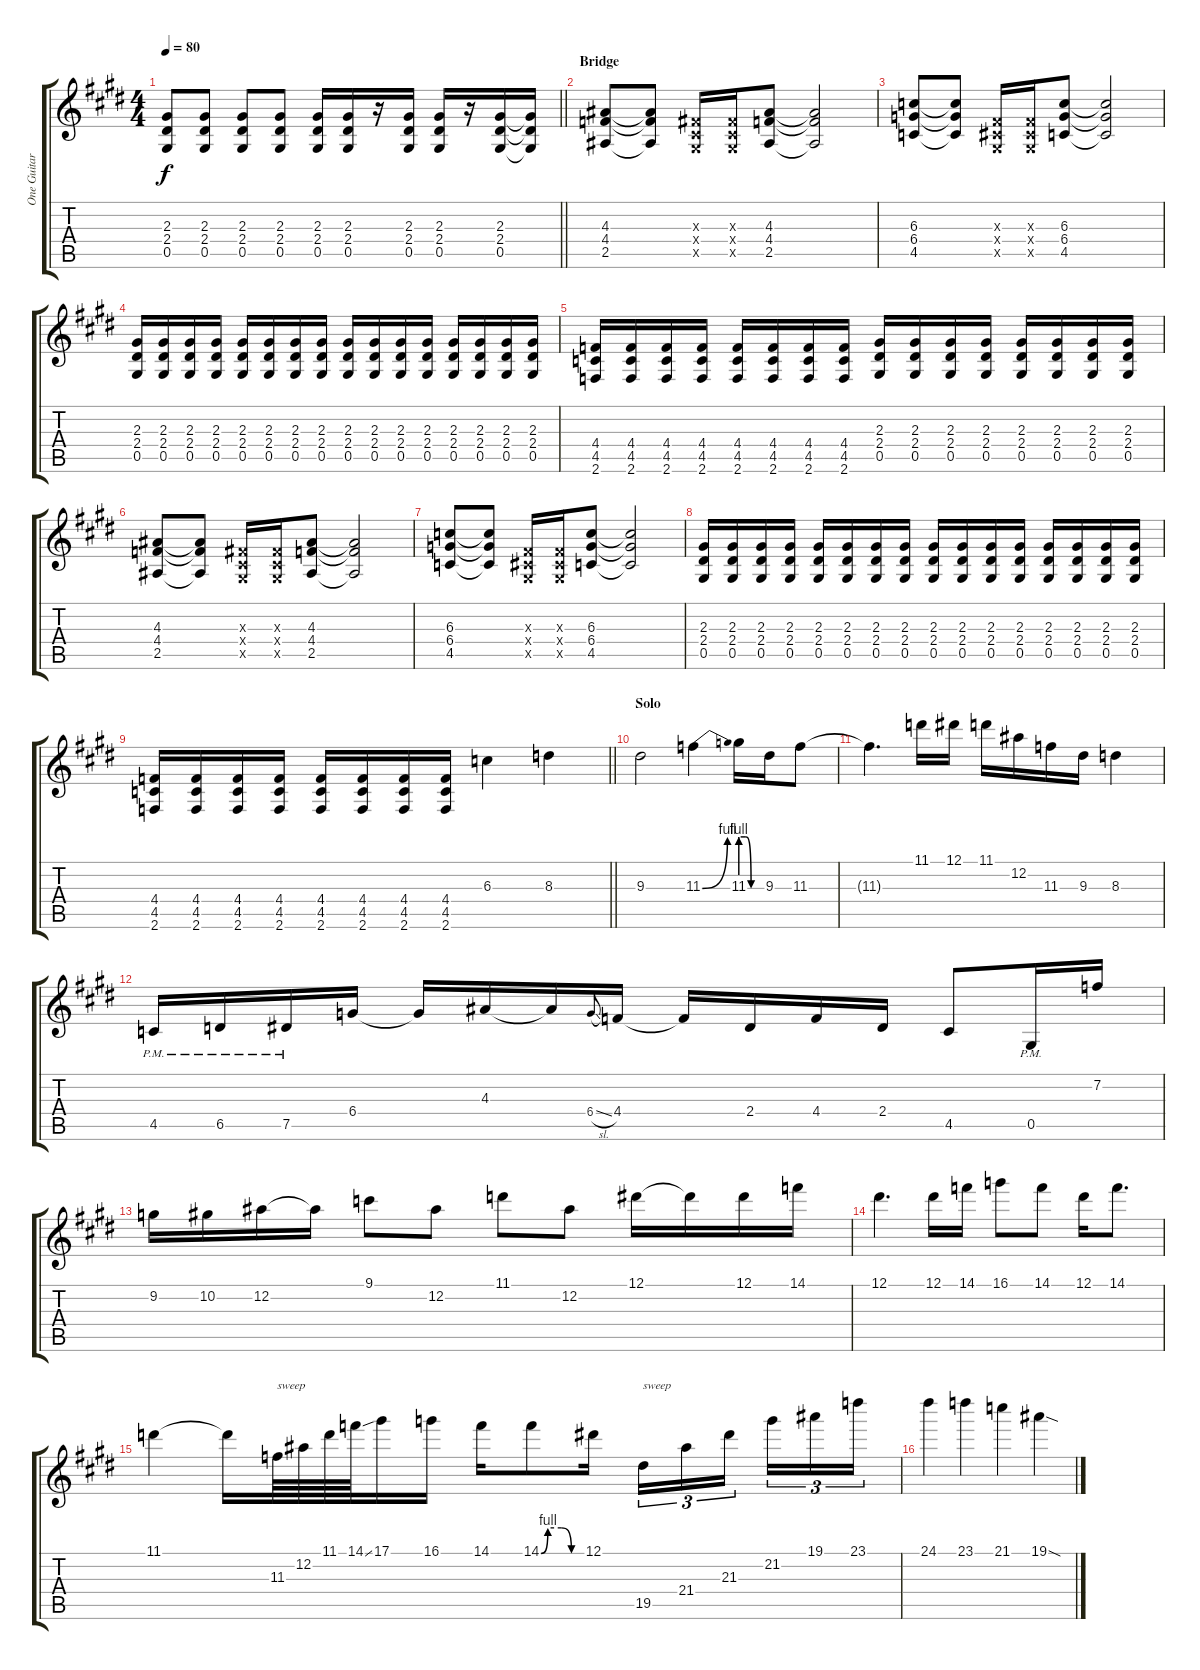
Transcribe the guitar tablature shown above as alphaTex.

\track ("One Guitar" "One Guitar") {mute instrument acousticguitarsteel}
\staff {score tabs}
\tuning (Eb4 Bb3 Gb3 Db3 Ab2 Eb2) {hide}
\ts (4 4)
\tempo 80
\clef g2
\barLineRight lightlight
\ks e
(2.3 2.4 0.5).8{dy f} (2.3 2.4 0.5).8 (2.3 2.4 0.5).8 (2.3 2.4 0.5).8 (2.3 2.4 0.5).16 (2.3 2.4 0.5).16 r.16 (2.3 2.4 0.5).16 (2.3 2.4 0.5).16 r.16 (2.3 2.4 0.5).16 (2.3{t} 2.4{t} 0.5{t}).16 |
\section ("" "Bridge")
(4.3 4.4 2.5).8 (4.3{t} 4.4{t} 2.5{t}).8 (0.3{x} 0.4{x} 0.5{x}).16 (0.3{x} 0.4{x} 0.5{x}).16 (4.3 4.4 2.5).8 (4.3{t} 4.4{t} 2.5{t}).2 |
(6.3 6.4 4.5).8 (6.3{t} 6.4{t} 4.5{t}).8 (0.3{x} 0.4{x} 0.5{x}).16 (0.3{x} 0.4{x} 0.5{x}).16 (6.3 6.4 4.5).8 (6.3{t} 6.4{t} 4.5{t}).2 |
(2.3 2.4 0.5).16 (2.3 2.4 0.5).16 (2.3 2.4 0.5).16 (2.3 2.4 0.5).16 (2.3 2.4 0.5).16 (2.3 2.4 0.5).16 (2.3 2.4 0.5).16 (2.3 2.4 0.5).16 (2.3 2.4 0.5).16 (2.3 2.4 0.5).16 (2.3 2.4 0.5).16 (2.3 2.4 0.5).16 (2.3 2.4 0.5).16 (2.3 2.4 0.5).16 (2.3 2.4 0.5).16 (2.3 2.4 0.5).16 |
(4.4 4.5 2.6).16 (4.4 4.5 2.6).16 (4.4 4.5 2.6).16 (4.4 4.5 2.6).16 (4.4 4.5 2.6).16 (4.4 4.5 2.6).16 (4.4 4.5 2.6).16 (4.4 4.5 2.6).16 (2.3 2.4 0.5).16 (2.3 2.4 0.5).16 (2.3 2.4 0.5).16 (2.3 2.4 0.5).16 (2.3 2.4 0.5).16 (2.3 2.4 0.5).16 (2.3 2.4 0.5).16 (2.3 2.4 0.5).16 |
(4.3 4.4 2.5).8 (4.3{t} 4.4{t} 2.5{t}).8 (0.3{x} 0.4{x} 0.5{x}).16 (0.3{x} 0.4{x} 0.5{x}).16 (4.3 4.4 2.5).8 (4.3{t} 4.4{t} 2.5{t}).2 |
(6.3 6.4 4.5).8 (6.3{t} 6.4{t} 4.5{t}).8 (0.3{x} 0.4{x} 0.5{x}).16 (0.3{x} 0.4{x} 0.5{x}).16 (6.3 6.4 4.5).8 (6.3{t} 6.4{t} 4.5{t}).2 |
(2.3 2.4 0.5).16 (2.3 2.4 0.5).16 (2.3 2.4 0.5).16 (2.3 2.4 0.5).16 (2.3 2.4 0.5).16 (2.3 2.4 0.5).16 (2.3 2.4 0.5).16 (2.3 2.4 0.5).16 (2.3 2.4 0.5).16 (2.3 2.4 0.5).16 (2.3 2.4 0.5).16 (2.3 2.4 0.5).16 (2.3 2.4 0.5).16 (2.3 2.4 0.5).16 (2.3 2.4 0.5).16 (2.3 2.4 0.5).16 |
\barLineRight lightlight
(4.4 4.5 2.6).16 (4.4 4.5 2.6).16 (4.4 4.5 2.6).16 (4.4 4.5 2.6).16 (4.4 4.5 2.6).16 (4.4 4.5 2.6).16 (4.4 4.5 2.6).16 (4.4 4.5 2.6).16 6.3.4 8.3.4 |
\section ("" "Solo")
9.3.2 11.3{be (bend 0 0 60 4)}.4 11.3{be (custom 0 4 15 4 30 0 60 0)}.16 9.3.16 11.3.8 |
11.3{t}.4{d} 11.1.16 12.1.16 11.1.16 12.2.16 11.3.16 9.3.16 8.3.4 |
4.5{pm}.16 6.5{pm}.16 7.5{pm}.16 6.4.16 6.4{t}.16 4.3.16 4.3{t}.16 6.4{sl}.8{gr onbeat} 4.4.16 4.4{t}.16 2.4.16 4.4.16 2.4.16 4.5.8 0.5{pm}.16 7.2.16 |
9.2.16 10.2.16 12.2.16 12.2{t}.16 9.1.8 12.2.8 11.1.8 12.2.8 12.1.16 12.1{t}.16 12.1.16 14.1.16 |
12.1.4{d} 12.1.16 14.1.16 16.1.8 14.1.8 12.1.16 14.1.8{d} |
11.1.4 11.1{t}.16 11.3.64{txt "sweep"} 12.2.64 11.1.64 14.1{ss}.64 17.1.16 16.1.16 14.1.16 14.1{be (custom 0 0 10 4 30 4 45 0 60 0)}.8 12.1.16 19.5.16{tu (3 2) txt "sweep"} 21.4.16{tu (3 2)} 21.3.16{tu (3 2) beam splitsecondary} 21.2.16{tu (3 2)} 19.1.16{tu (3 2)} 23.1.16{tu (3 2)} |
24.1.4 23.1.4 21.1.4 19.1{sod}.4
